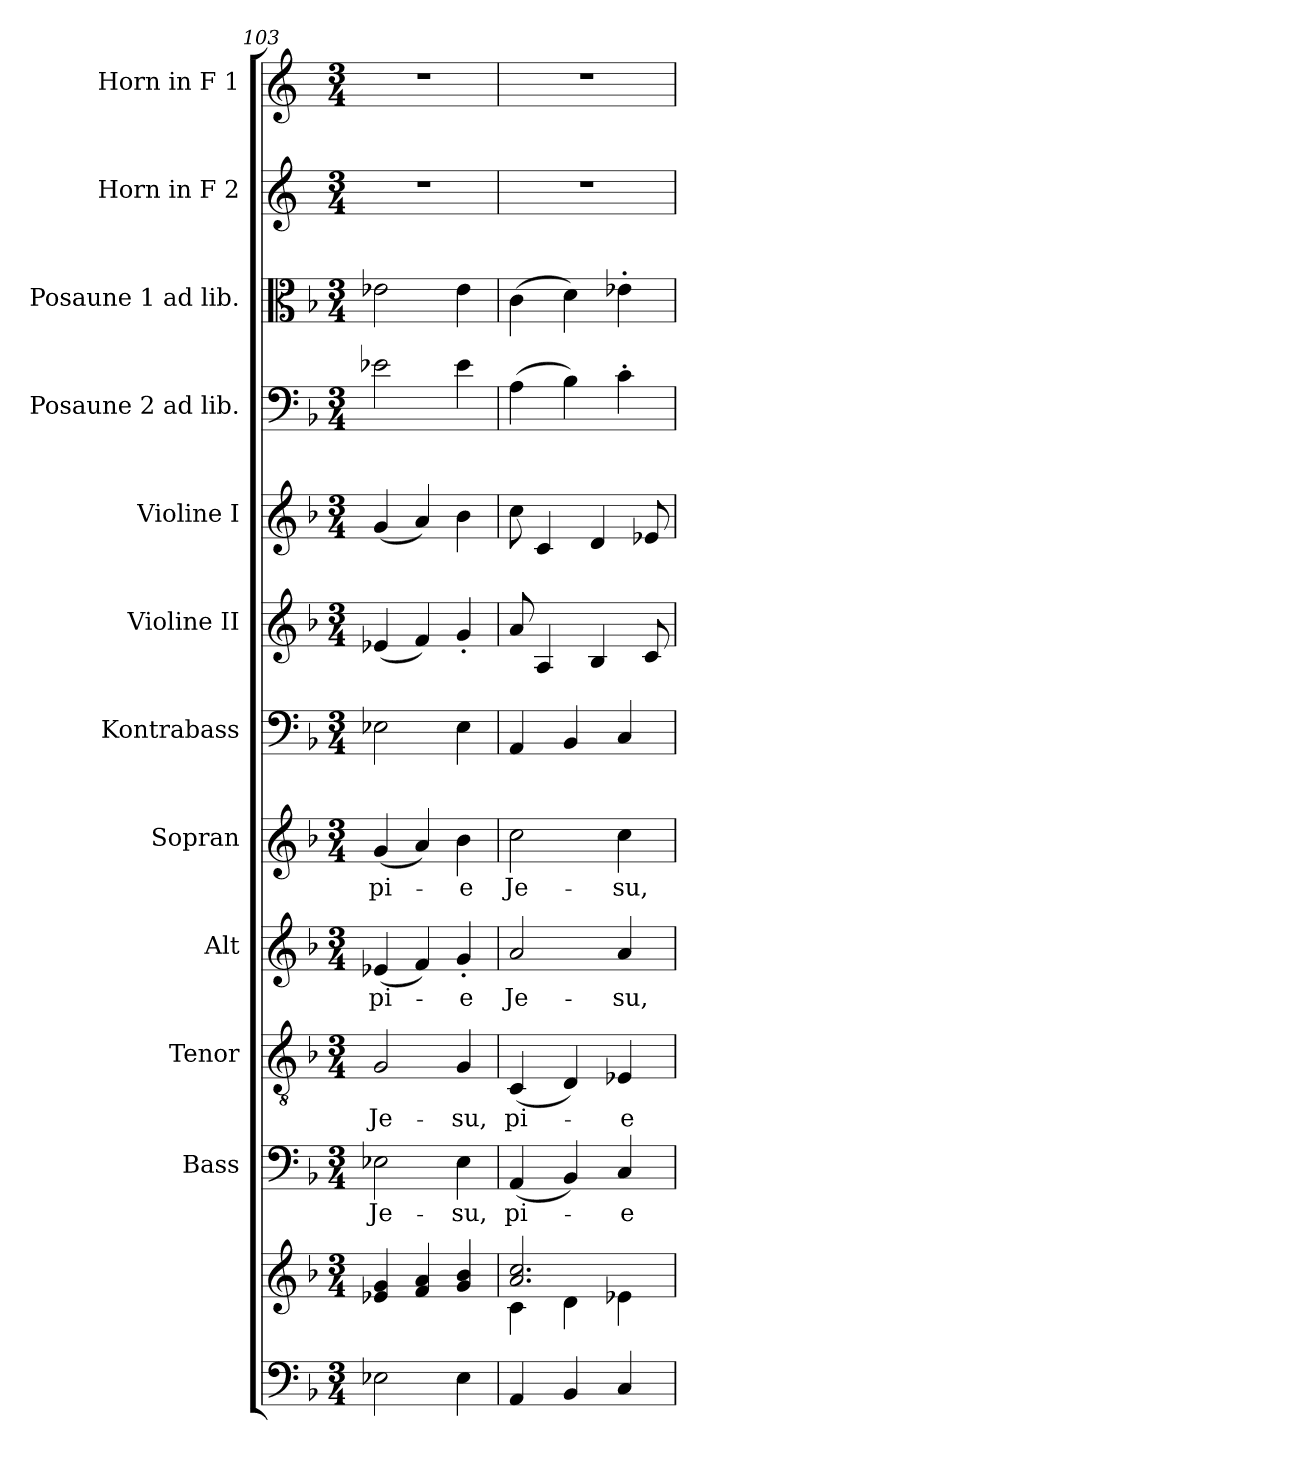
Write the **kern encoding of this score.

**kern	**kern	**kern	**text	**kern	**text	**kern	**text	**kern	**text	**kern	**kern	**kern	**kern	**kern	**kern	**kern
*part12	*part12	*part11	*part11	*part10	*part10	*part9	*part9	*part8	*part8	*part7	*part6	*part5	*part4	*part3	*part2	*part1
*staff13	*staff12	*staff11	*staff11	*staff10	*staff10	*staff9	*staff9	*staff8	*staff8	*staff7	*staff6	*staff5	*staff4	*staff3	*staff2	*staff1
*	*	*I"Bass	*	*I"Tenor	*	*I"Alt	*	*I"Sopran	*	*I"Kontrabass	*I"Violine II	*I"Violine I	*I"Posaune 2 ad lib.	*I"Posaune 1 ad lib.	*I"Horn in F 2	*I"Horn in F 1
*	*	*I'B.	*	*I'T.	*	*I'A.	*	*I'S.	*	*I'Kb.	*I'Vl. II	*I'Vl. I	*I'Pos. 2	*I'Pos. 1	*I'Hrn. F 2	*I'Hrn. F 1
*clefF4	*clefG2	*clefF4	*	*clefGv2	*	*clefG2	*	*clefG2	*	*clefF4	*clefG2	*clefG2	*clefF4	*clefC3	*clefG2	*clefG2
*	*	*	*	*	*	*	*	*	*	*ITrd7c12	*	*	*	*	*ITrd4c7	*ITrd4c7
*k[b-]	*k[b-]	*k[b-]	*	*k[b-]	*	*k[b-]	*	*k[b-]	*	*k[b-]	*k[b-]	*k[b-]	*k[b-]	*k[b-]	*k[b-]	*k[b-]
*F:	*F:	*F:	*	*F:	*	*F:	*	*F:	*	*F:	*F:	*F:	*F:	*F:	*F:	*F:
*M3/4	*M3/4	*M3/4	*	*M3/4	*	*M3/4	*	*M3/4	*	*M3/4	*M3/4	*M3/4	*M3/4	*M3/4	*M3/4	*M3/4
=103	=103	=103	=103	=103	=103	=103	=103	=103	=103	=103	=103	=103	=103	=103	=103	=103
!	!	!	!LO:LY:b	!	!LO:LY:b	!	!LO:LY:b	!	!LO:LY:b	!	!	!	!	!	!	!
2E-X\	4e-X/ 4g/	2E-X\	Je-	2G/	Je-	(<4e-X/	pi-	(<4g/	pi-	2EE-X\	(<4e-X/	(<4g/	2e-X\	2e-X\	2.r	2.r
.	4f/ 4a/	.	.	.	.	4f/)	.	4a/)	.	.	4f/)	4a/)	.	.	.	.
!	!	!	!LO:LY:b	!	!LO:LY:b	!	!LO:LY:b	!	!LO:LY:b	!	!	!	!	!	!	!
4E-\	4g/ 4b-/	4E-\	-su,	4G/	-su,	4g'</	-e	4b-\	-e	4EE-\	4g'</	4b-\	4e-\	4e-\	.	.
=104	=104	=104	=104	=104	=104	=104	=104	=104	=104	=104	=104	=104	=104	=104	=104	=104
*	*^	*	*	*	*	*	*	*	*	*	*	*	*	*	*	*
!	!	!	!	!LO:LY:b	!	!LO:LY:b	!	!LO:LY:b	!	!LO:LY:b	!	!	!	!	!	!	!
4AA/	2.a/ 2.cc/	4c\	(<4AA/	pi-	(<4C/	pi-	2a/	Je-	2cc\	Je-	4AAA/	8a/	8cc\	(>4A\	(>4c\	2.r	2.r
.	.	.	.	.	.	.	.	.	.	.	.	4A/	4c/	.	.	.	.
4BB-/	.	4d\	4BB-/)	.	4D/)	.	.	.	.	.	4BBB-/	.	.	4B-\)	4d\)	.	.
.	.	.	.	.	.	.	.	.	.	.	.	4B-/	4d/	.	.	.	.
!	!	!	!	!LO:LY:b	!	!LO:LY:b	!	!LO:LY:b	!	!LO:LY:b	!	!	!	!	!	!	!
4C/	.	4e-X\	4C/	-e	4E-X/	-e	4a/	-su,	4cc\	-su,	4CC/	.	.	4c'>\	4e-X'>\	.	.
.	.	.	.	.	.	.	.	.	.	.	.	8c/	8e-X/	.	.	.	.
*	*v	*v	*	*	*	*	*	*	*	*	*	*	*	*	*	*	*
=	=	=	=	=	=	=	=	=	=	=	=	=	=	=	=	=
*-	*-	*-	*-	*-	*-	*-	*-	*-	*-	*-	*-	*-	*-	*-	*-	*-
